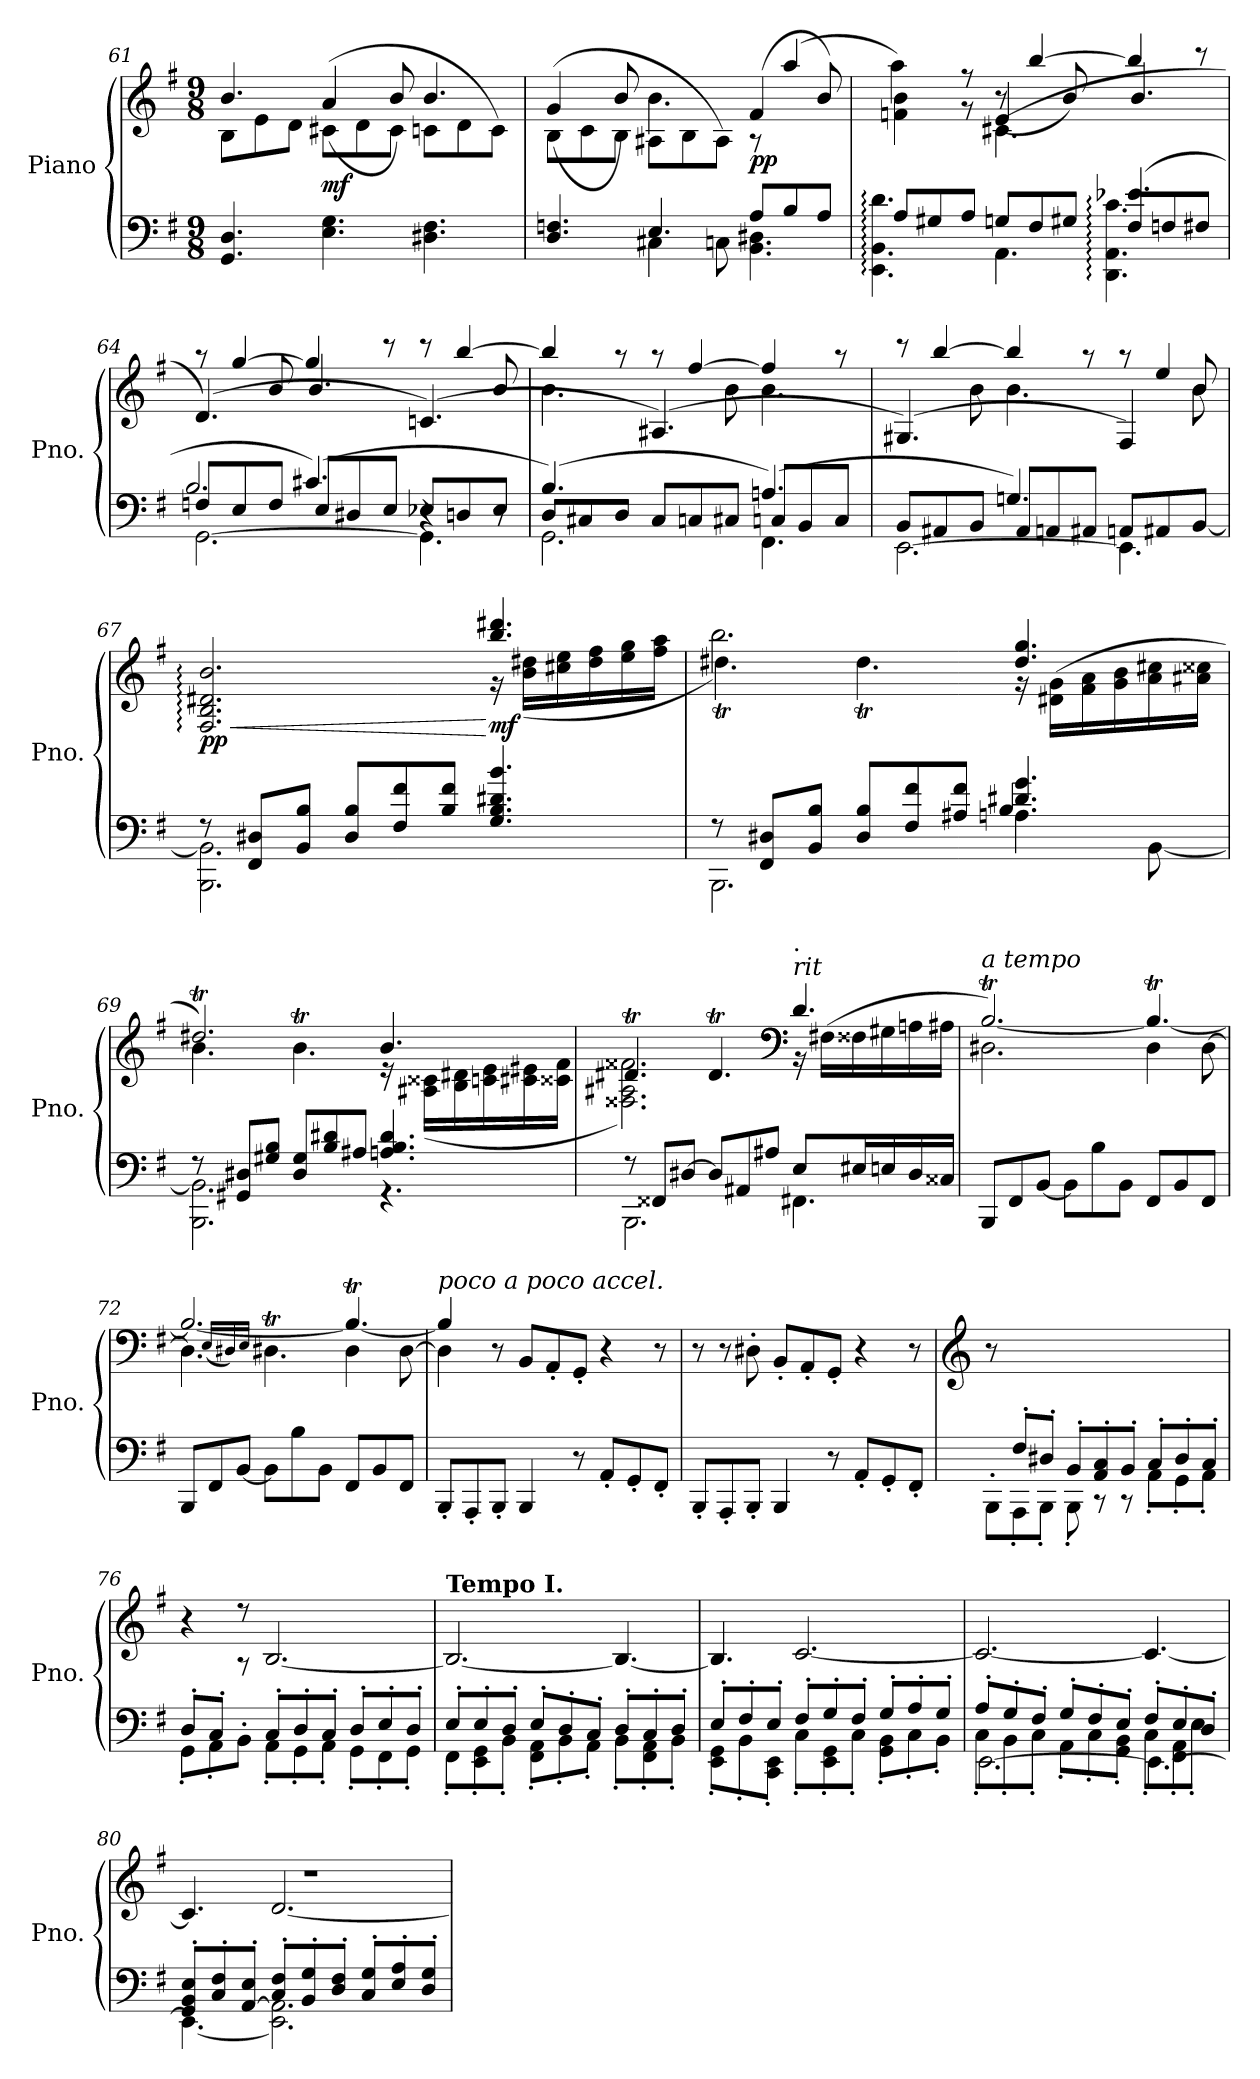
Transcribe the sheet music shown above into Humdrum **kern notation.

**kern	**kern	**dynam
*part1	*part1	*part1
*staff2	*staff1	*staff1/2
*I"Piano	*	*
*I'Pno.	*	*
*clefF4	*clefG2	*
*k[f#]	*k[f#]	*
*M9/8	*M9/8	*
=61	=61	=61
*	*^	*
4.GG/ 4.D/	8B\L	4.b/	.
.	8e\	.	.
.	8d\J	.	.
!	!	!	!LO:DY:b
4.E\ 4.G\	(<8c#X\L	(>4a/	mf
.	8d\	.	.
.	8c#\J	8b/)	.
4.D#X\ 4.F#\	8cn\L	4.b/	.
.	8d\	.	.
.	8c\J)	.	.
!!LO:LB:g=z	!!
=62	=62	=62	=62
*^	*	*	*
4.D/ 4.Fn/	4.ryy	(<8B\L	(>4g/	.
.	.	8c\	.	.
.	.	8B\J	8b/)	.
4.E/	4C#X\	8A#X\L	4.b\	.
.	.	8B\	.	.
.	8Cn\	8A#\J)	.	.
!	!	!	!	!LO:DY:b
8A/L	4.BB\ 4.D#X\	(>4f#/	8r	pp
8B/	.	.	(>4aa/	.
8A/J	.	8b/)	.	.
=63	=63	=63	=63	=63
*	*^	*	*^	*
2.ryy	8A/L	4.EE\: 4.BB\: 4.d\:	4fn\ 4b\	4aa\)	4.ryy	.
.	8G#X/	.	.	.	.	.
.	8A/J	.	8r	8r	.	.
.	8Gn/L	4.AA\	8r	(>4e/	(>4.c#X\	.
.	8F#/	.	[4bb/	.	.	.
.	8G#X/J	.	.	8b/)	.	.
(>4.e-X/)	8F#/L	4.DD\: 4.AA\: 4.c\:	4bb/]	4.b/	4.ryy	.
.	8Fn/	.	.	.	.	.
.	8F#X/J	.	8r	.	.	.
!!LO:PB:g=z	!!	!!
=64	=64	=64	=64	=64	=64	=64
*	*	*^	*	*	*	*
4.ryy	8Fn/L	[2.GG\	2.B/	8r	4ryy	(<4.d/)	.
.	8E/	.	.	[4gg/	.	.	.
.	8F/J	.	.	.	8b/	.	.
(<4.c#X/)	8E/L	.	.	4gg/]	4.b/	4.ryy	.
.	8D#X/	.	.	.	.	.	.
.	8E/J	.	.	8r	.	.	.
4.ryy	8E-X/L	4.GG\]	4r	8r	4ryy	(<4.cn/)	.
.	8Dn/	.	.	[4bb/	.	.	.
.	8E-/J	.	8r	.	8b/	.	.
*	*	*v	*v	*	*	*	*
=65	=65	=65	=65	=65	=65	=65
(<4.B/)	8D/L	2.GG\	4bb/]	4.b\	4.ryy	.
.	8C#X/	.	.	.	.	.
.	8D/J	.	8r	.	.	.
4.ryy	8C#/L	.	8r	4ryy	(<4.A#X/)	.
.	8Cn/	.	[4ff#/	.	.	.
.	8C#X/J	.	.	8b\	.	.
(<4.An/)	8Cn/L	4.FF#\	4ff#/]	4.b\	4.ryy	.
.	8BB/	.	.	.	.	.
.	8C/J	.	8r	.	.	.
=66	=66	=66	=66	=66	=66	=66
4.ryy	8BB/L	[2.EE\	8r	4ryy	(<4.G#X/)	.
.	8AA#X/	.	[4bb/	.	.	.
.	8BB/J	.	.	8b\	.	.
(<4.Gn/)	8AA#/L	.	4bb/]	4.b\	4.ryy	.
.	8AAn/	.	.	.	.	.
.	8AA#X/J	.	8r	.	.	.
4.ryy	8AAn/L	4.EE\]	8r	4ryy	4F#/)	.
.	8AA#X/	.	4ee/	.	.	.
.	[8BB/J	.	.	8b\	8b/	.
*	*v	*v	*	*	*	*
!!LO:LB:g=z
=67	=67	=67	=67	=67	=67
!	!	!	!	!	!LO:HP:b
!	!	!	!	!	!LO:DY:n=1:b
*	*	*	*v	*v	*
8r	2.BBB\ 2.BB\]	2.F#/: 2.B/: 2.d#X/: 2.b/:	2.ryy	< pp
8FF#/ 8D#X/L	.	.	.	.
8BB/ 8B/J	.	.	.	.
8D#/ 8B/L	.	.	.	.
8F#/ 8f#/	.	.	.	.
8B/ 8f#/J	.	.	.	.
!	!	!	!	!LO:DY:n=2:b
4.G/ 4.B/ 4.d#X/ 4.b/	4.ryy	4.bb/ 4.ddd#X/	16r	[ mf
.	.	.	(>16b\ 16dd#X\LL	.
.	.	.	16cc#X\ 16ee\	.
.	.	.	16dd#\ 16ff#\	.
.	.	.	16ee\ 16gg\	.
.	.	.	16ff#\ 16aa\JJ	.
=68	=68	=68	=68	=68
*	*^	*	*	*
8r	2.BBB\	2.ryy	2.bb\)	4.dd#Xt\	.
8FF#/ 8D#X/L	.	.	.	.	.
8BB/ 8B/J	.	.	.	.	.
8D#/ 8B/L	.	.	.	4.dd#t\	.
8F#/ 8f#/	.	.	.	.	.
8A#X/ 8f#/J	.	.	.	.	.
4.d#X/ 4.g/	4An\	4.B/	4.dd#/ 4.gg/	16r	.
.	.	.	.	(>16d#X\ 16g\LL	.
.	.	.	.	16f#\ 16a\	.
.	.	.	.	16g\ 16b\	.
.	[8BB\	.	.	16a\ 16cc#X\	.
.	.	.	.	16a#X\ 16cc##X\JJ	.
*	*v	*v	*	*	*
!!LO:LB:g=z	!!
=69	=69	=69	=69	=69
8r	2.BBB\ 2.BB\]	4.bt\	2.dd#X/)	.
8GG#X/ 8D#X/L	.	.	.	.
8G#X/ 8B/J	.	.	.	.
8D#/ 8G#/L	.	4.bt\	.	.
8B/ 8d#X/	.	.	.	.
8A#X/J	.	.	.	.
4.An/ 4.B/ 4.d#/	4.r	4.b/	16r	.
.	.	.	(>16A#X\ 16c##X\LL	.
.	.	.	16B\ 16d#X\	.
.	.	.	16cn\ 16e\	.
.	.	.	16c#X\ 16e#X\	.
.	.	.	16c##X\ 16f#\JJ	.
!!LO:LB:g=z	!!
=70	=70	=70	=70	=70
8r	2.BBB\	4.d#Xt/	2.F##X\ 2.A#X\ 2.f##X\)	.
8FF##X/L	.	.	.	.
[8D#X/J	.	.	.	.
8D#/L]	.	4.d#t/	.	.
8AA#X/	.	.	.	.
8A#X/J	.	.	.	.
*	*	*clefF4	*	*
!	!	!LO:TX:i:t=rit	!	!
!	!	!LO:TX:t=.	!	!
8E/L	4.FF#X\	4.d#/	16r	.
.	.	.	(>16F#X\LL	.
16E#X/L	.	.	16F##X\	.
16En/	.	.	16G#X\	.
16D#/	.	.	16An\	.
16C##X/JJ	.	.	16A#X\JJ	.
*v	*v	*	*	*
=71	=71	=71	=71
!	!LO:TX:a:i:t=a tempo	!	!
8BBB/L	2.D#Xt\	[2.B/)	.
8FF#/	.	.	.
[8BB/J	.	.	.
8BB\L]	.	.	.
8B\	.	.	.
8BB\J	.	.	.
8FF#/L	4D#t\	4.B/_	.
8BB/	.	.	.
8FF#/J	[8D#\	.	.
=72	=72	=72	=72
8BBB/L	4.D#\]	2.B/_	.
8FF#/	.	.	.
[8BB/J	.	.	.
.	(<16qE/LL	.	.
.	16qD#X/)	.	.
.	16qE/JJ	.	.
8BB\L]	4.D#t\	.	.
8B\	.	.	.
8BB\J	.	.	.
8FF#/L	4D#t\	4.B/_	.
8BB/	.	.	.
8FF#/J	[8D#\	.	.
!!LO:LB:g=z	!!
=73	=73	=73	=73
!	!LO:TX:i:t=poco a poco accel.	!	!
8BBB'/L	4D#\]	4B/]	.
8AAA'/	.	.	.
8BBB'/J	8r	2..ryy	.
4BBB/	8BB/L	.	.
.	8AA'/	.	.
8r	8GG'/J	.	.
8AA'/L	4r	.	.
8GG'/	.	.	.
8FF#'/J	8r	.	.
*	*v	*v	*
=74	=74	=74
*	*MM120	*
8BBB'/L	8r	.
8AAA'/	8r	.
8BBB'/J	8D#X'\	.
4BBB/	8BB'/L	.
.	8AA'/	.
8r	8GG'/J	.
8AA'/L	4r	.
8GG'/	.	.
8FF#'/J	8r	.
=75	=75	=75
*	*clefG2	*
*	*MM130	*
*^	*	*
8ryy	8BBB'\L	8r	.
8F#'/L	8AAA'\	1ryy	.
8D#X'/J	8BBB'\J	.	.
8BB'/L	8BBB'\	.	.
8AA/' 8C/'	8rCC	.	.
8BB'/J	8rCC	.	.
8C'/L	8AA'\L	.	.
8D#'/	8GG'\	.	.
8C'/J	8AA'\J	.	.
=76	=76	=76	=76
*	*	*MM140	*
*	*	*^	*
8D'/L	8GG'\L	4ryy	4r	.
8C'/J	8AA'\	.	.	.
8ryy	8BB'\J	8r	8r	.
8C'/L	8AA'\L	2.ryy	[2.B/	.
8D'/	8GG'\	.	.	.
8C'/J	8AA'\J	.	.	.
8D'/L	8GG'\L	.	.	.
8E'/	8FF#'\	.	.	.
8D'/J	8GG'\J	.	.	.
*	*	*v	*v	*
!!LO:PB:g=z
=77	=77	=77	=77
!	!	!LO:TX:a:B:t=Tempo I.	!
8E'/L	8FF#'\L	2.B/_	.
8E'/	8EE\' 8GG\'	.	.
8D'/J	8BB'\J	.	.
8E'/L	8FF#\' 8AA\'L	.	.
8D'/	8BB'\	.	.
8C'/J	8AA'\J	.	.
8D'/L	8BB'\L	4.B/_	.
8C'/	8FF#\' 8AA\'	.	.
8D'/J	8BB'\J	.	.
=78	=78	=78	=78
8E'/L	8EE\' 8GG\'L	4.B/]	.
8F#'/	8BB'\	.	.
8E'/J	8CC\' 8EE\'J	.	.
8F#'/L	8C'\L	[2.c/	.
8G'/	8EE\' 8GG\'	.	.
8F#'/J	8C'\J	.	.
8G'/L	8GG\' 8BB\'L	.	.
8A'/	8C'\	.	.
8G'/J	8BB'\J	.	.
=79	=79	=79	=79
*	*^	*	*
8A'/L	8C'\L	[2.EE\	2.c/_	.
8G'/	8BB'\	.	.	.
8F#'/J	8C'\J	.	.	.
8G'/L	8AA'\L	.	.	.
8F#'/	8C'\	.	.	.
8E'/J	8GG\' 8BB\'J	.	.	.
8F#'/L	8C'\L	4.EE\_	4.c/_	.
8E'/	8FF#\' 8AA\'	.	.	.
8D'/J	8E'\J	.	.	.
*	*v	*v	*	*
=80	=80	=80	=80
*	*	*^	*
8GG/' 8BB/' 8E/'L	4.EE\_	8%9r	4.c/]	.
8C/' 8F#/'	.	.	.	.
[8AA/' 8E/'J	.	.	.	.
8C/' 8F#/'L	2.EE\] 2.AA\]	.	[2.d/	.
8BB/' 8G/'	.	.	.	.
8D/' 8F#/'J	.	.	.	.
8C/' 8G/'L	.	.	.	.
8E/' 8A/'	.	.	.	.
8D/' 8G/'J	.	.	.	.
*v	*v	*	*	*
*	*v	*v	*
=	=	=
*-	*-	*-
